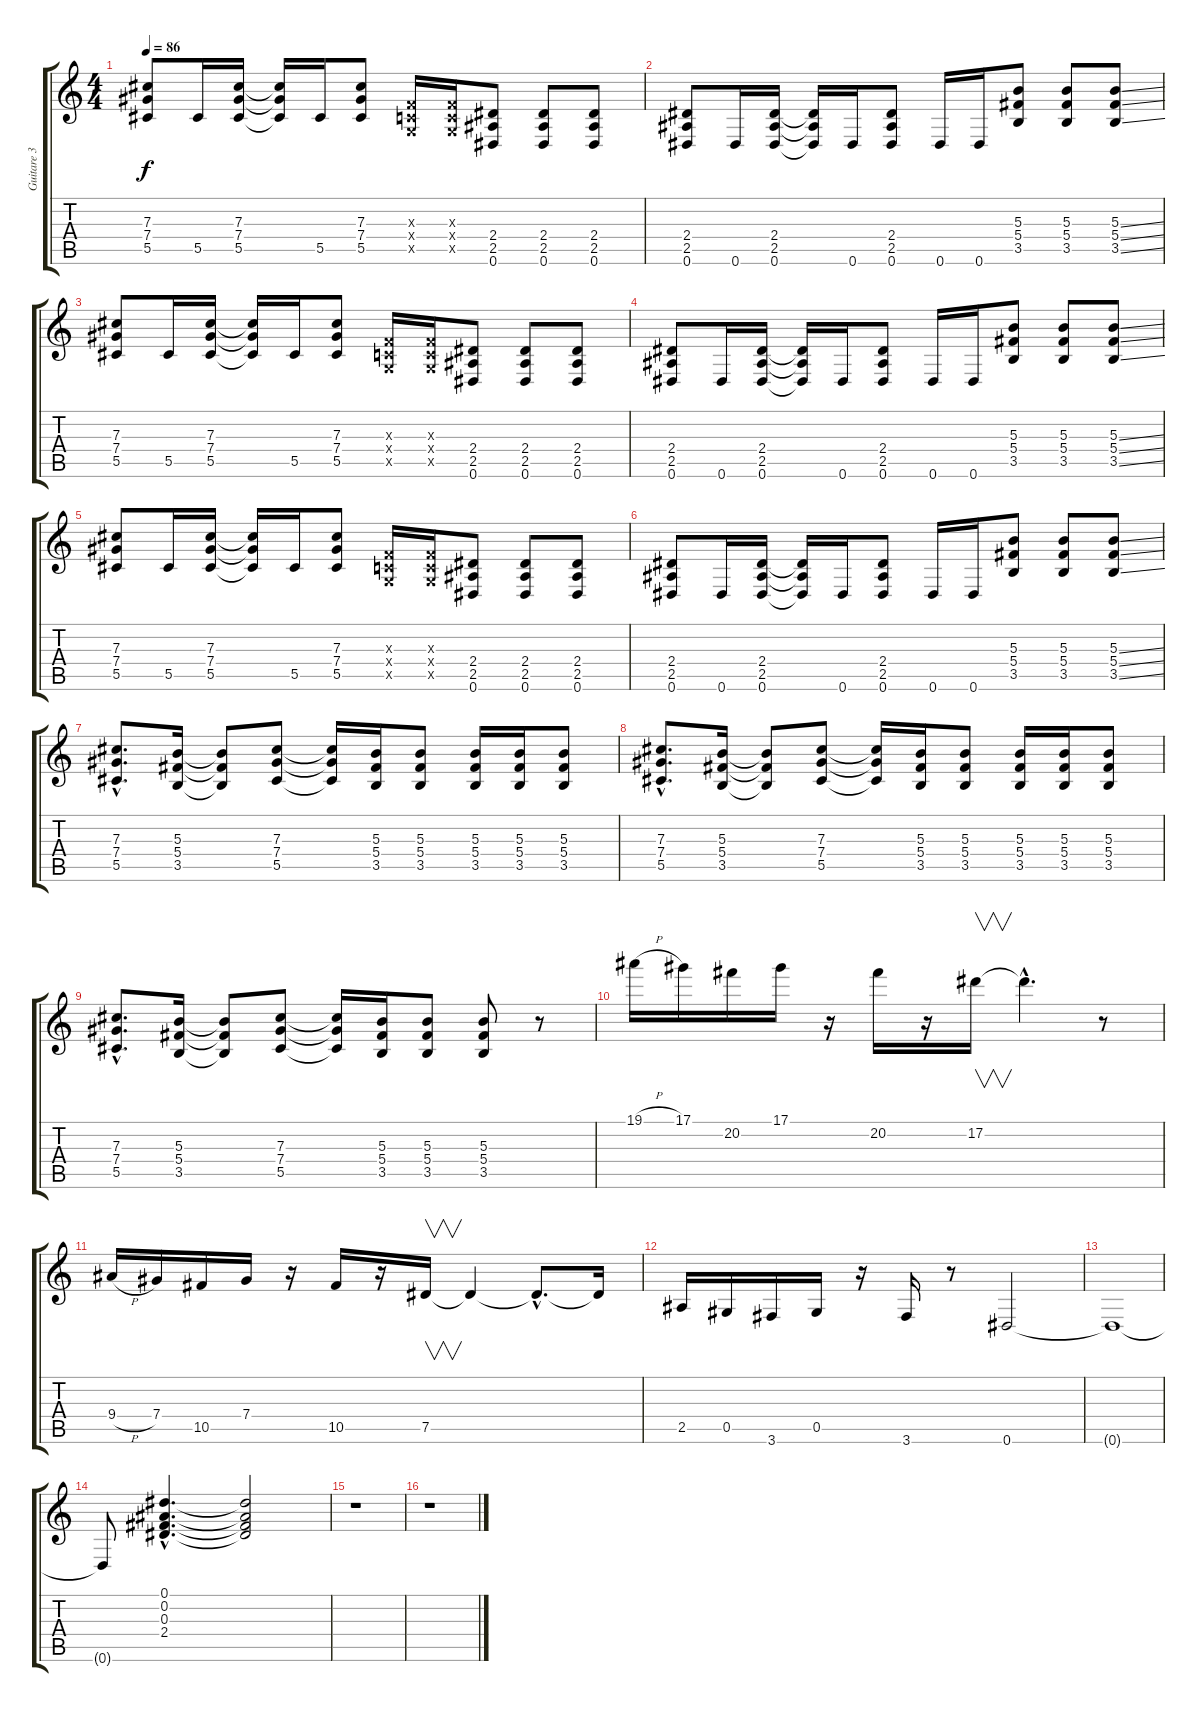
\track ("Guitare 3" "Guitare 3") {instrument distortionguitar}
\staff {score tabs}
\tuning (Eb4 Bb3 Gb3 Db3 Ab2 Eb2) {hide}
\ts (4 4)
\tempo 86
\clef g2
\ks c
(7.3 7.4 5.5).8{dy f} 5.5.16 (7.3 7.4 5.5).16 (7.3{t} 7.4{t} 5.5{t}).16 5.5.16 (7.3 7.4 5.5).8 (-1.3{x} -1.4{x} -1.5{x}).16 (-1.3{x} -1.4{x} -1.5{x}).16 (2.4 2.5 0.6).8 (2.4 2.5 0.6).8 (2.4 2.5 0.6).8 |
(2.4 2.5 0.6).8 0.6.16 (2.4 2.5 0.6).16 (2.4{t} 2.5{t} 0.6{t}).16 0.6.16 (2.4 2.5 0.6).8 0.6.16 0.6.16 (5.3 5.4 3.5).8 (5.3 5.4 3.5).8 (5.3{ss} 5.4{ss} 3.5{ss}).8 |
(7.3 7.4 5.5).8 5.5.16 (7.3 7.4 5.5).16 (7.3{t} 7.4{t} 5.5{t}).16 5.5.16 (7.3 7.4 5.5).8 (-1.3{x} -1.4{x} -1.5{x}).16 (-1.3{x} -1.4{x} -1.5{x}).16 (2.4 2.5 0.6).8 (2.4 2.5 0.6).8 (2.4 2.5 0.6).8 |
(2.4 2.5 0.6).8 0.6.16 (2.4 2.5 0.6).16 (2.4{t} 2.5{t} 0.6{t}).16 0.6.16 (2.4 2.5 0.6).8 0.6.16 0.6.16 (5.3 5.4 3.5).8 (5.3 5.4 3.5).8 (5.3{ss} 5.4{ss} 3.5{ss}).8 |
(7.3 7.4 5.5).8 5.5.16 (7.3 7.4 5.5).16 (7.3{t} 7.4{t} 5.5{t}).16 5.5.16 (7.3 7.4 5.5).8 (-1.3{x} -1.4{x} -1.5{x}).16 (-1.3{x} -1.4{x} -1.5{x}).16 (2.4 2.5 0.6).8 (2.4 2.5 0.6).8 (2.4 2.5 0.6).8 |
(2.4 2.5 0.6).8 0.6.16 (2.4 2.5 0.6).16 (2.4{t} 2.5{t} 0.6{t}).16 0.6.16 (2.4 2.5 0.6).8 0.6.16 0.6.16 (5.3 5.4 3.5).8 (5.3 5.4 3.5).8 (5.3{ss} 5.4{ss} 3.5{ss}).8 |
(7.3{hac} 7.4{hac} 5.5{hac}).8{d} (5.3 5.4 3.5).16 (5.3{t} 5.4{t} 3.5{t}).8 (7.3 7.4 5.5).8 (7.3{t} 7.4{t} 5.5{t}).16 (5.3 5.4 3.5).16 (5.3 5.4 3.5).8 (5.3 5.4 3.5).16 (5.3 5.4 3.5).16 (5.3 5.4 3.5).8 |
(7.3{hac} 7.4{hac} 5.5{hac}).8{d} (5.3 5.4 3.5).16 (5.3{t} 5.4{t} 3.5{t}).8 (7.3 7.4 5.5).8 (7.3{t} 7.4{t} 5.5{t}).16 (5.3 5.4 3.5).16 (5.3 5.4 3.5).8 (5.3 5.4 3.5).16 (5.3 5.4 3.5).16 (5.3 5.4 3.5).8 |
(7.3{hac} 7.4{hac} 5.5{hac}).8{d} (5.3 5.4 3.5).16 (5.3{t} 5.4{t} 3.5{t}).8 (7.3 7.4 5.5).8 (7.3{t} 7.4{t} 5.5{t}).16 (5.3 5.4 3.5).16 (5.3 5.4 3.5).8 (5.3 5.4 3.5).8 r.8 |
19.1{h}.16 17.1.16 20.2.16 17.1.16 r.16 20.2.16 r.16 17.2.16{v} 17.2{hac t}.4{d} r.8 |
9.4{h}.16 7.4.16 10.5.16 7.4.16 r.16 10.5.16 r.16 7.5.16{v} 7.5{t}.4 7.5{hac t}.8{d} 7.5{t}.16 |
2.5.16 0.5.16 3.6.16 0.5.16 r.16 3.6.16 r.8 0.6.2 |
0.6{t}.1 |
0.6{t}.8 (0.1{hac} 0.2{hac} 0.3{hac} 2.4{hac}).4{d} (0.1{t} 0.2{t} 0.3{t} 2.4{t}).2 |
r.1 |
r.1
